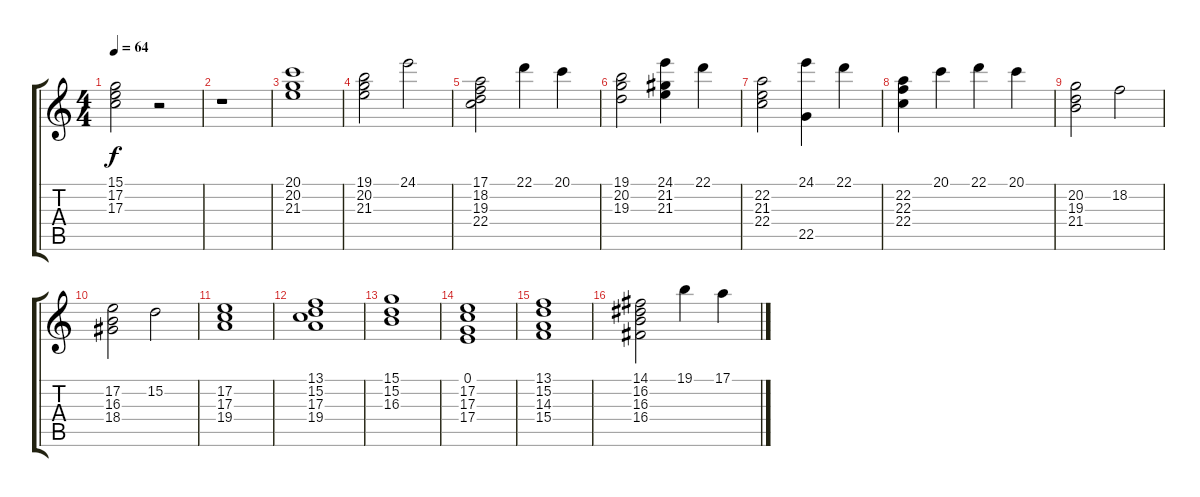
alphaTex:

\track "" {instrument synthstrings1}
\staff {score tabs}
\tuning (E4 B3 G3 D3 A2 E2) {hide}
\ts (4 4)
\tempo 64
\clef g2
\ks c
(15.1 17.2 17.3).2{dy f} r.2 |
r.1 |
(20.1 20.2 21.3).1 |
(19.1 20.2 21.3).2 24.1.2 |
(17.1 18.2 19.3 22.4).2 22.1.4 20.1.4 |
(19.1 20.2 19.3).2 (24.1 21.2 21.3).4 22.1.4 |
(22.2 21.3 22.4).2 (24.1 22.5).4 22.1.4 |
(22.2 22.3 22.4).4 20.1.4 22.1.4 20.1.4 |
(20.2 19.3 21.4).2 18.2.2 |
(17.2 16.3 18.4).2 15.2.2 |
(17.2 17.3 19.4).1 |
(13.1 15.2 17.3 19.4).1 |
(15.1 15.2 16.3).1 |
(0.1 17.2 17.3 17.4).1 |
(13.1 15.2 14.3 15.4).1 |
(14.1 16.2 16.3 16.4).2 19.1.4 17.1.4
